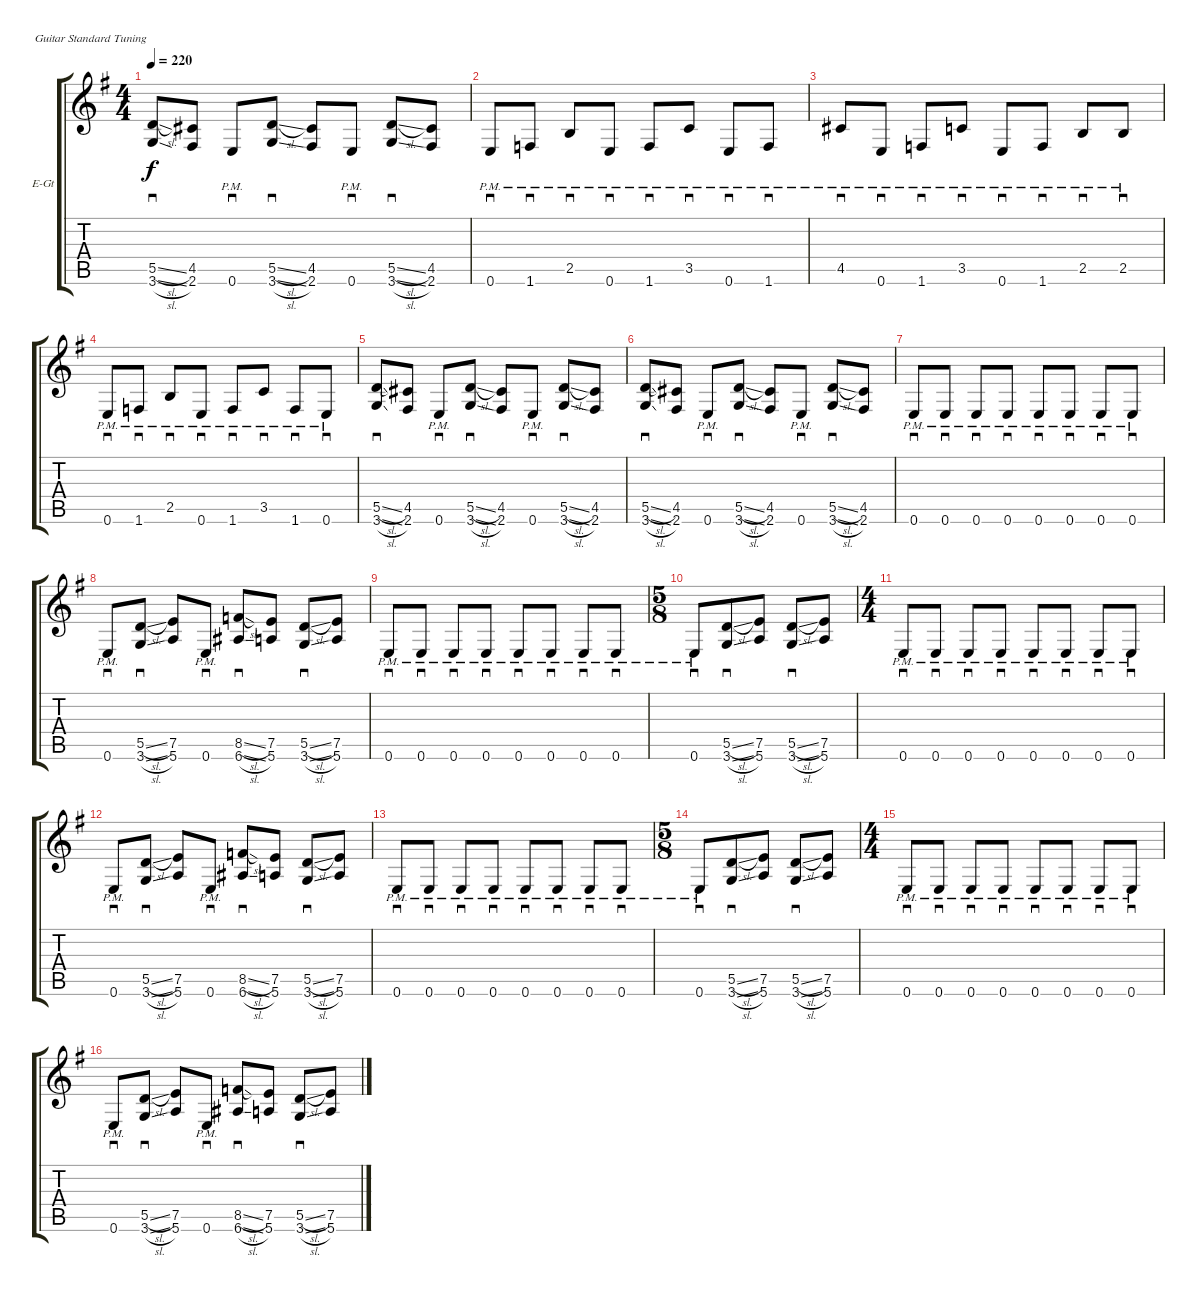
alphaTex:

\defaultSystemsLayout 4
\bracketExtendMode groupsimilarinstruments
\firstSystemTrackNameOrientation horizontal
\otherSystemsTrackNameOrientation horizontal
\chordDiagramsInScore
\track ("Kirk H." "E-Gt") {instrument overdrivenguitar}
\staff {score tabs}
\tuning (E4 B3 G3 D3 A2 E2)
\ts (4 4)
\tempo 220
\clef g2
\ks g
(3.6{sl} 5.5{sl}).8{sd dy f} (2.6 4.5).8 0.6{pm}.8{sd} (3.6{sl} 5.5{sl}).8{sd} (2.6 4.5).8 0.6{pm}.8{sd} (3.6{sl} 5.5{sl}).8{sd} (2.6 4.5).8 |
0.6{pm}.8{sd} 1.6{pm}.8{sd} 2.5{pm}.8{sd} 0.6{pm}.8{sd} 1.6{pm}.8{sd} 3.5{pm}.8{sd} 0.6{pm}.8{sd} 1.6{pm}.8{sd} |
4.5{pm}.8{sd} 0.6{pm}.8{sd} 1.6{pm}.8{sd} 3.5{pm}.8{sd} 0.6{pm}.8{sd} 1.6{pm}.8{sd} 2.5{pm}.8{sd} 2.5{pm}.8{sd} |
0.6{pm}.8{sd} 1.6{pm}.8{sd} 2.5{pm}.8{sd} 0.6{pm}.8{sd} 1.6{pm}.8{sd} 3.5{pm}.8{sd} 1.6{pm}.8{sd} 0.6{pm}.8{sd} |
(3.6{sl} 5.5{sl}).8{sd} (2.6 4.5).8 0.6{pm}.8{sd} (3.6{sl} 5.5{sl}).8{sd} (2.6 4.5).8 0.6{pm}.8{sd} (3.6{sl} 5.5{sl}).8{sd} (2.6 4.5).8 |
(3.6{sl} 5.5{sl}).8{sd} (2.6 4.5).8 0.6{pm}.8{sd} (3.6{sl} 5.5{sl}).8{sd} (2.6 4.5).8 0.6{pm}.8{sd} (3.6{sl} 5.5{sl}).8{sd} (2.6 4.5).8 |
0.6{pm}.8{sd} 0.6{pm}.8{sd} 0.6{pm}.8{sd} 0.6{pm}.8{sd} 0.6{pm}.8{sd} 0.6{pm}.8{sd} 0.6{pm}.8{sd} 0.6{pm}.8{sd} |
0.6{pm}.8{sd} (3.6{sl} 5.5{sl}).8{sd} (5.6 7.5).8 0.6{pm}.8{sd} (6.6{sl} 8.5{sl}).8{sd} (5.6 7.5).8 (3.6{sl} 5.5{sl}).8{sd} (5.6 7.5).8 |
0.6{pm}.8{sd} 0.6{pm}.8{sd} 0.6{pm}.8{sd} 0.6{pm}.8{sd} 0.6{pm}.8{sd} 0.6{pm}.8{sd} 0.6{pm}.8{sd} 0.6{pm}.8{sd} |
\ts (5 8)
0.6{pm}.8{sd} (3.6{sl} 5.5{sl}).8{sd} (5.6 7.5).8 (3.6{sl} 5.5{sl}).8{sd} (5.6 7.5).8 |
\ts (4 4)
0.6{pm}.8{sd} 0.6{pm}.8{sd} 0.6{pm}.8{sd} 0.6{pm}.8{sd} 0.6{pm}.8{sd} 0.6{pm}.8{sd} 0.6{pm}.8{sd} 0.6{pm}.8{sd} |
0.6{pm}.8{sd} (3.6{sl} 5.5{sl}).8{sd} (5.6 7.5).8 0.6{pm}.8{sd} (6.6{sl} 8.5{sl}).8{sd} (5.6 7.5).8 (3.6{sl} 5.5{sl}).8{sd} (5.6 7.5).8 |
0.6{pm}.8{sd} 0.6{pm}.8{sd} 0.6{pm}.8{sd} 0.6{pm}.8{sd} 0.6{pm}.8{sd} 0.6{pm}.8{sd} 0.6{pm}.8{sd} 0.6{pm}.8{sd} |
\ts (5 8)
0.6{pm}.8{sd} (3.6{sl} 5.5{sl}).8{sd} (5.6 7.5).8 (3.6{sl} 5.5{sl}).8{sd} (5.6 7.5).8 |
\ts (4 4)
0.6{pm}.8{sd} 0.6{pm}.8{sd} 0.6{pm}.8{sd} 0.6{pm}.8{sd} 0.6{pm}.8{sd} 0.6{pm}.8{sd} 0.6{pm}.8{sd} 0.6{pm}.8{sd} |
0.6{pm}.8{sd} (3.6{sl} 5.5{sl}).8{sd} (5.6 7.5).8 0.6{pm}.8{sd} (6.6{sl} 8.5{sl}).8{sd} (5.6 7.5).8 (3.6{sl} 5.5{sl}).8{sd} (5.6 7.5).8
